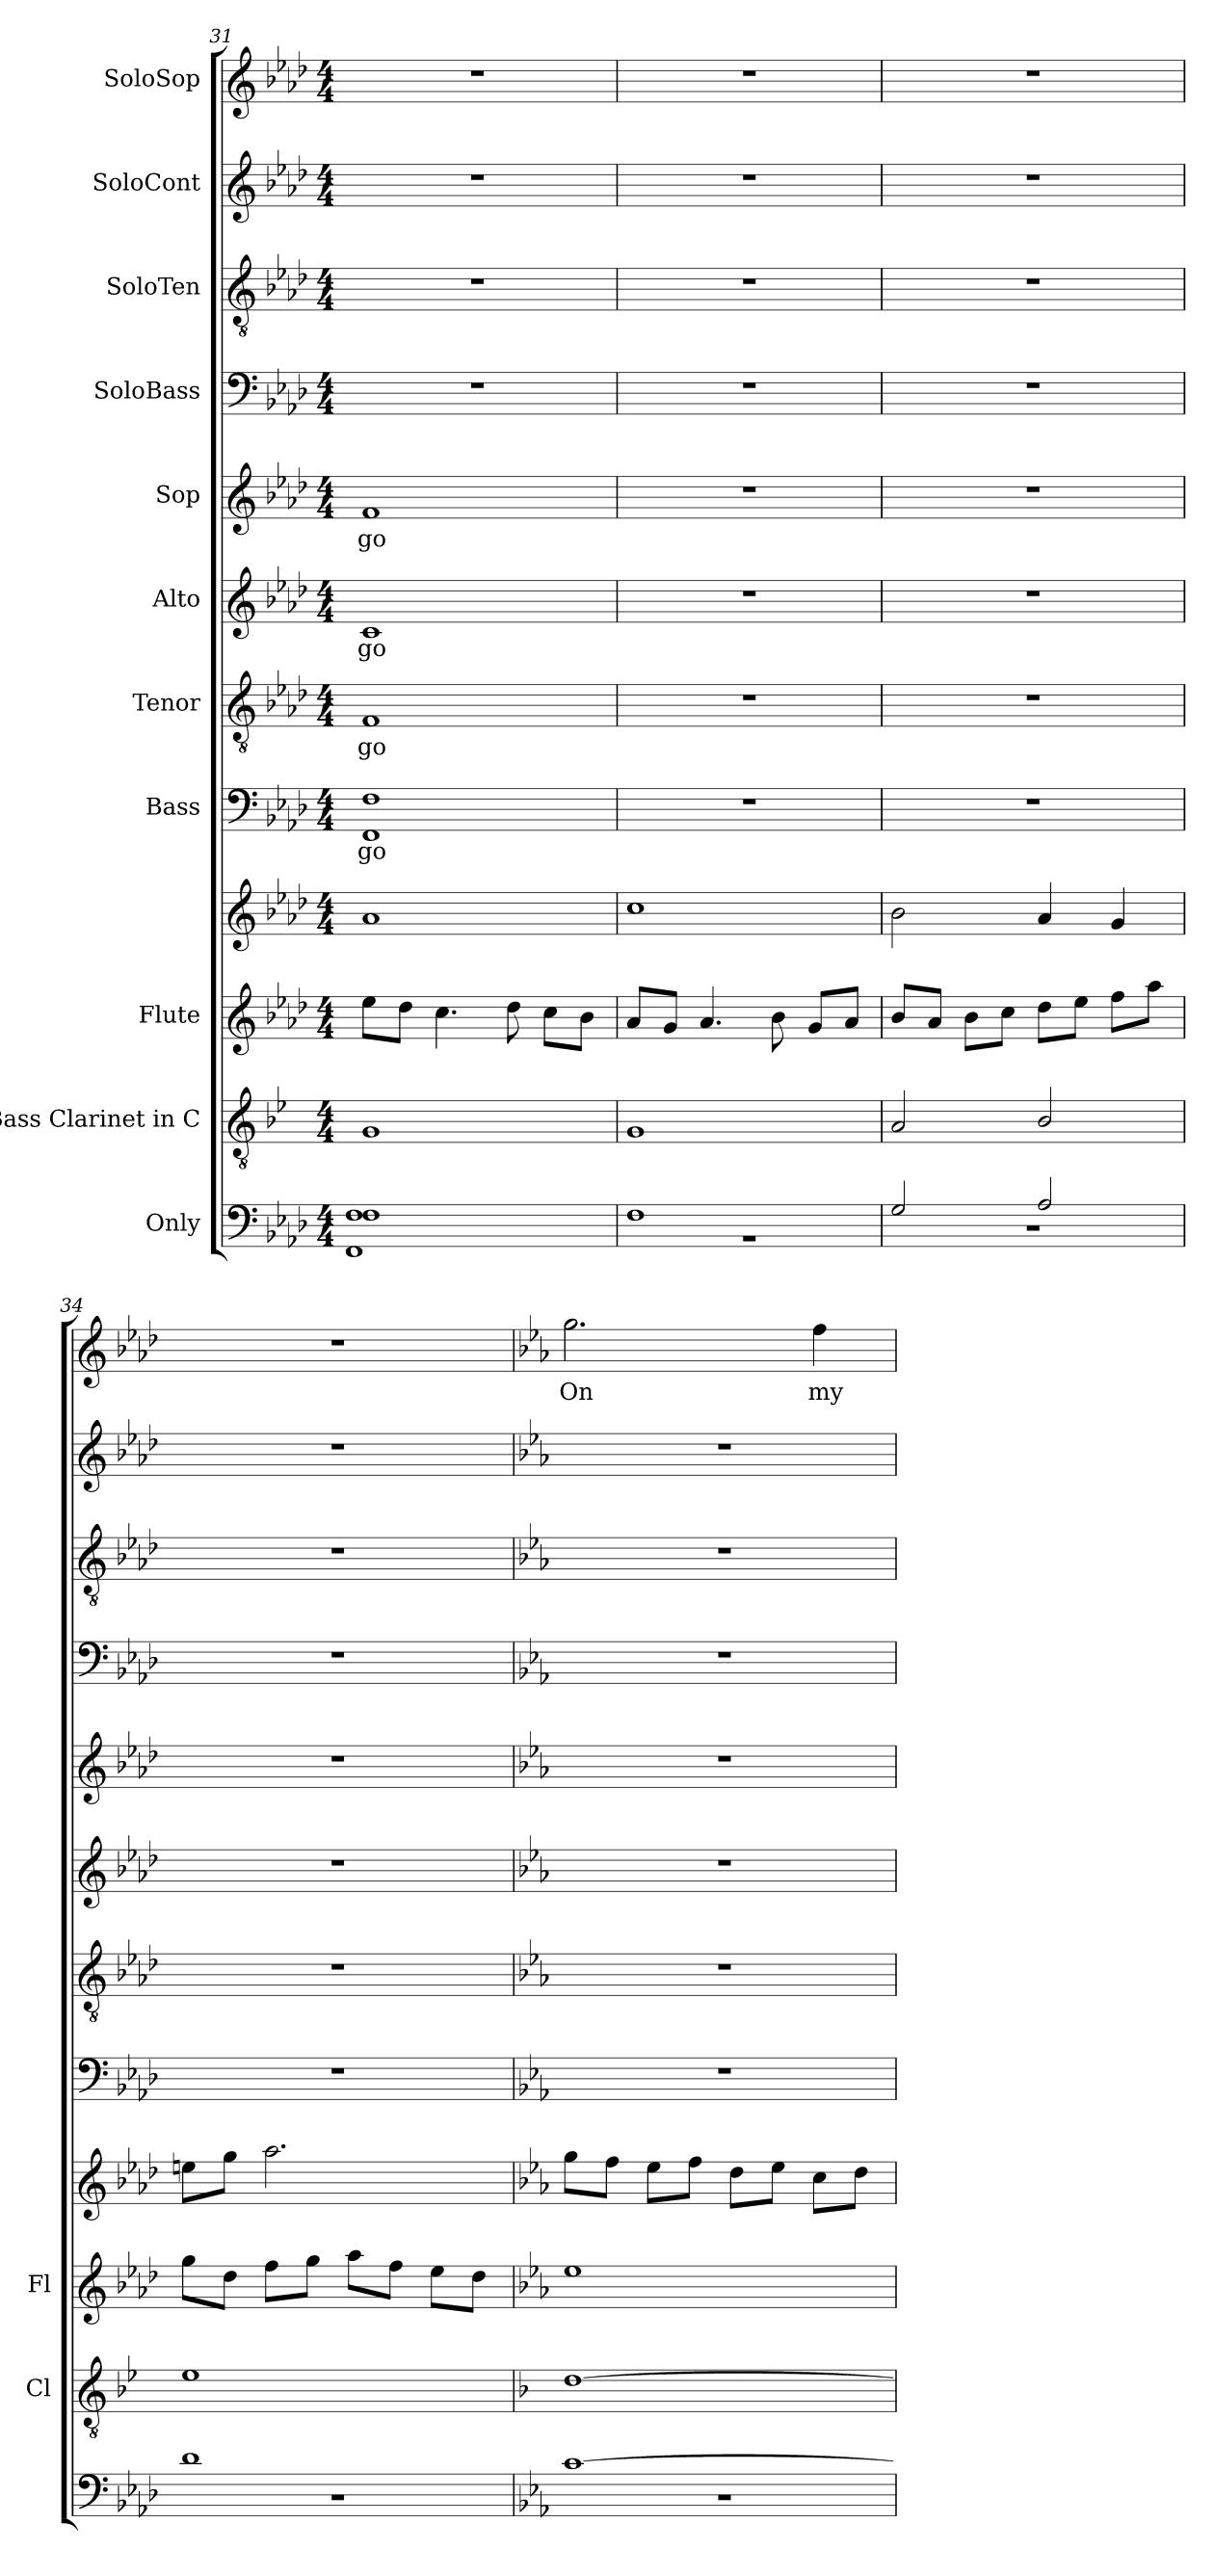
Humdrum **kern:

**kern	**kern	**kern	**kern	**kern	**text	**kern	**text	**kern	**text	**kern	**text	**kern	**kern	**kern	**kern	**text
*part11	*part10	*part9	*part9	*part8	*part8	*part7	*part7	*part6	*part6	*part5	*part5	*part4	*part3	*part2	*part1	*part1
*staff12	*staff11	*staff10	*staff9	*staff8	*staff8	*staff7	*staff7	*staff6	*staff6	*staff5	*staff5	*staff4	*staff3	*staff2	*staff1	*staff1
*I"Only	*I"Bass Clarinet in C	*I"Flute	*	*I"Bass	*	*I"Tenor	*	*I"Alto	*	*I"Sop	*	*I"SoloBass	*I"SoloTen	*I"SoloCont	*I"SoloSop	*
*	*I'Cl	*I'Fl	*	*	*	*	*	*	*	*	*	*	*	*	*	*
*clefF4	*clefGv2	*clefG2	*clefG2	*clefF4	*	*clefGv2	*	*clefG2	*	*clefG2	*	*clefF4	*clefGv2	*clefG2	*clefG2	*
*	*ITrd1c2	*	*	*	*	*	*	*	*	*	*	*	*	*	*	*
*k[b-e-a-d-]	*k[b-e-a-d-]	*k[b-e-a-d-]	*k[b-e-a-d-]	*k[b-e-a-d-]	*	*k[b-e-a-d-]	*	*k[b-e-a-d-]	*	*k[b-e-a-d-]	*	*k[b-e-a-d-]	*k[b-e-a-d-]	*k[b-e-a-d-]	*k[b-e-a-d-]	*
*A-:	*A-:	*A-:	*A-:	*A-:	*	*A-:	*	*A-:	*	*A-:	*	*A-:	*A-:	*A-:	*A-:	*
*M4/4	*M4/4	*M4/4	*M4/4	*M4/4	*	*M4/4	*	*M4/4	*	*M4/4	*	*M4/4	*M4/4	*M4/4	*M4/4	*
=31	=31	=31	=31	=31	=31	=31	=31	=31	=31	=31	=31	=31	=31	=31	=31	=31
*^	*	*	*	*	*	*	*	*	*	*	*	*	*	*	*	*
!	!	!	!	!	!	!LO:LY:b	!	!LO:LY:b:cj	!	!LO:LY:b:cj	!	!LO:LY:b:cj	!	!	!	!	!
1F	1F 1FF	1F	8ee-\L	1a-	1F 1FF	go	1F	go	1c	go	1f	go	1r	1r	1r	1r	.
.	.	.	8dd-\J	.	.	.	.	.	.	.	.	.	.	.	.	.	.
.	.	.	4.cc\	.	.	.	.	.	.	.	.	.	.	.	.	.	.
.	.	.	8dd-\	.	.	.	.	.	.	.	.	.	.	.	.	.	.
.	.	.	8cc\L	.	.	.	.	.	.	.	.	.	.	.	.	.	.
.	.	.	8b-\J	.	.	.	.	.	.	.	.	.	.	.	.	.	.
=32	=32	=32	=32	=32	=32	=32	=32	=32	=32	=32	=32	=32	=32	=32	=32	=32	=32
1F	1r	1F	8a-/L	1cc	1r	.	1r	.	1r	.	1r	.	1r	1r	1r	1r	.
.	.	.	8g/J	.	.	.	.	.	.	.	.	.	.	.	.	.	.
.	.	.	4.a-/	.	.	.	.	.	.	.	.	.	.	.	.	.	.
.	.	.	8b-\	.	.	.	.	.	.	.	.	.	.	.	.	.	.
.	.	.	8g/L	.	.	.	.	.	.	.	.	.	.	.	.	.	.
.	.	.	8a-/J	.	.	.	.	.	.	.	.	.	.	.	.	.	.
!!LO:PB:g=z
=33	=33	=33	=33	=33	=33	=33	=33	=33	=33	=33	=33	=33	=33	=33	=33	=33	=33
2G/	1r	2G/	8b-/L	2b-\	1r	.	1r	.	1r	.	1r	.	1r	1r	1r	1r	.
.	.	.	8a-/J	.	.	.	.	.	.	.	.	.	.	.	.	.	.
.	.	.	8b-\L	.	.	.	.	.	.	.	.	.	.	.	.	.	.
.	.	.	8cc\J	.	.	.	.	.	.	.	.	.	.	.	.	.	.
2A-/	.	2A-/	8dd-\L	4a-/	.	.	.	.	.	.	.	.	.	.	.	.	.
.	.	.	8ee-\J	.	.	.	.	.	.	.	.	.	.	.	.	.	.
.	.	.	8ff\L	4g/	.	.	.	.	.	.	.	.	.	.	.	.	.
.	.	.	8aa-\J	.	.	.	.	.	.	.	.	.	.	.	.	.	.
=34	=34	=34	=34	=34	=34	=34	=34	=34	=34	=34	=34	=34	=34	=34	=34	=34	=34
1d-	1r	1d-	8gg\L	8een\L	1r	.	1r	.	1r	.	1r	.	1r	1r	1r	1r	.
.	.	.	8dd-\J	8gg\J	.	.	.	.	.	.	.	.	.	.	.	.	.
.	.	.	8ff\L	2.aa-\	.	.	.	.	.	.	.	.	.	.	.	.	.
.	.	.	8gg\J	.	.	.	.	.	.	.	.	.	.	.	.	.	.
.	.	.	8aa-\L	.	.	.	.	.	.	.	.	.	.	.	.	.	.
.	.	.	8ff\J	.	.	.	.	.	.	.	.	.	.	.	.	.	.
.	.	.	8ee-\L	.	.	.	.	.	.	.	.	.	.	.	.	.	.
.	.	.	8dd-\J	.	.	.	.	.	.	.	.	.	.	.	.	.	.
=35	=35	=35	=35	=35	=35	=35	=35	=35	=35	=35	=35	=35	=35	=35	=35	=35	=35
*k[b-e-a-]	*	*k[b-e-a-]	*k[b-e-a-]	*k[b-e-a-]	*k[b-e-a-]	*	*k[b-e-a-]	*	*k[b-e-a-]	*	*k[b-e-a-]	*	*k[b-e-a-]	*k[b-e-a-]	*k[b-e-a-]	*k[b-e-a-]	*
*E-:	*	*E-:	*E-:	*E-:	*E-:	*	*E-:	*	*E-:	*	*E-:	*	*E-:	*E-:	*E-:	*E-:	*
*	*	*	*	*	*	*	*	*	*	*	*	*	*	*	*	*^	*
!	!	!	!	!	!	!	!	!	!	!	!	!	!	!	!	!	!	!LO:LY:b:cj
[<1c	1r	[>1c	1ee-	8gg\L	1r	.	1r	.	1r	.	1r	.	1r	1r	1r	2.gg\	2.gg\	On
.	.	.	.	8ff\J	.	.	.	.	.	.	.	.	.	.	.	.	.	.
.	.	.	.	8ee-\L	.	.	.	.	.	.	.	.	.	.	.	.	.	.
.	.	.	.	8ff\J	.	.	.	.	.	.	.	.	.	.	.	.	.	.
.	.	.	.	8dd\L	.	.	.	.	.	.	.	.	.	.	.	.	.	.
.	.	.	.	8ee-\J	.	.	.	.	.	.	.	.	.	.	.	.	.	.
!	!	!	!	!	!	!	!	!	!	!	!	!	!	!	!	!	!	!LO:LY:b:cj
.	.	.	.	8cc\L	.	.	.	.	.	.	.	.	.	.	.	4ff\	4ff\	my
.	.	.	.	8dd\J	.	.	.	.	.	.	.	.	.	.	.	.	.	.
*v	*v	*	*	*	*	*	*	*	*	*	*	*	*	*	*	*v	*v	*
=	=	=	=	=	=	=	=	=	=	=	=	=	=	=	=	=
*-	*-	*-	*-	*-	*-	*-	*-	*-	*-	*-	*-	*-	*-	*-	*-	*-
